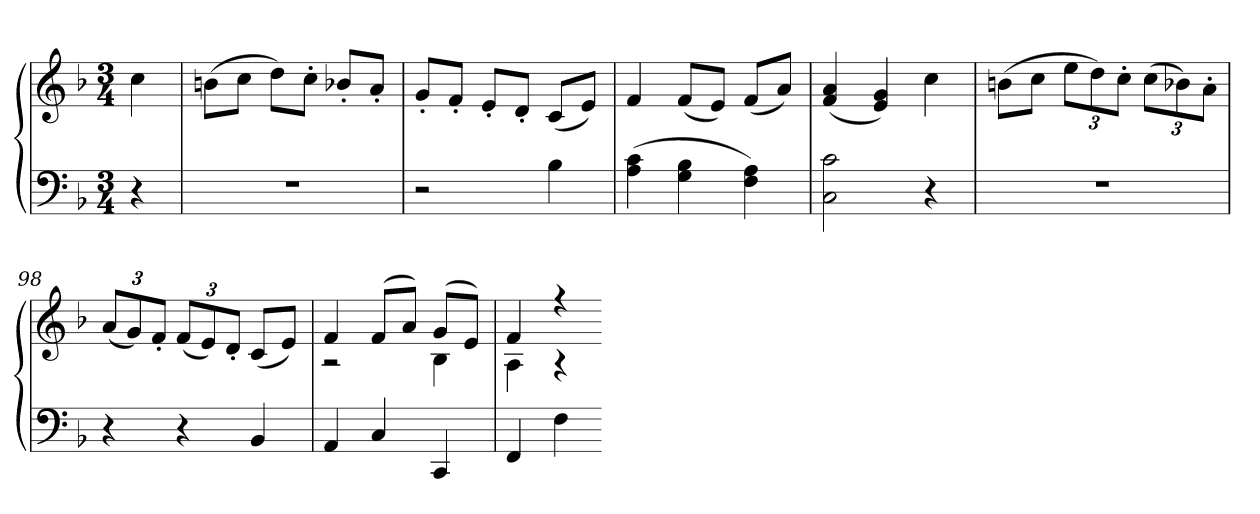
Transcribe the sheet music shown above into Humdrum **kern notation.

**kern	**kern
*part1	*part1
*staff2	*staff1
*clefF4	*clefG2
*k[b-]	*k[b-]
*M3/4	*M3/4
=	=
4r	4cc
=93	=93
2.r	(8bnL
.	8ccJ
.	8ddL)
.	8cc'J
.	8b-X'L
.	8a'J
=94	=94
2r	8g'L
.	8f'J
.	8e'L
.	8d'J
4B-	(8cL
.	8eJ)
=95	=95
(4A 4c	4f
4G 4B-	(8fL
.	8eJ)
4F 4A)	(8fL
.	8aJ)
=96	=96
2C 2c	(4f 4a
.	4e 4g)
4r	4cc
=97	=97
2.r	(8bnL
.	8ccJ
.	12eeL
.	12dd)
.	12cc'J
.	(12ccL
.	12b-X)
.	12a'J
=98	=98
4r	(12aL
.	12g)
.	12f'J
4r	(12fL
.	12e)
.	12d'J
4BB-	(8cL
.	8eJ)
=99	=99
*	*^
4AA	4f	2r
4C	(8fL	.
.	8aJ)	.
4CC	(8gL	4B-
.	8eJ)	.
=100	=100	=100
4FF	4f	4A
4F	4r	4r
*	*v	*v
=-	=-
*-	*-
